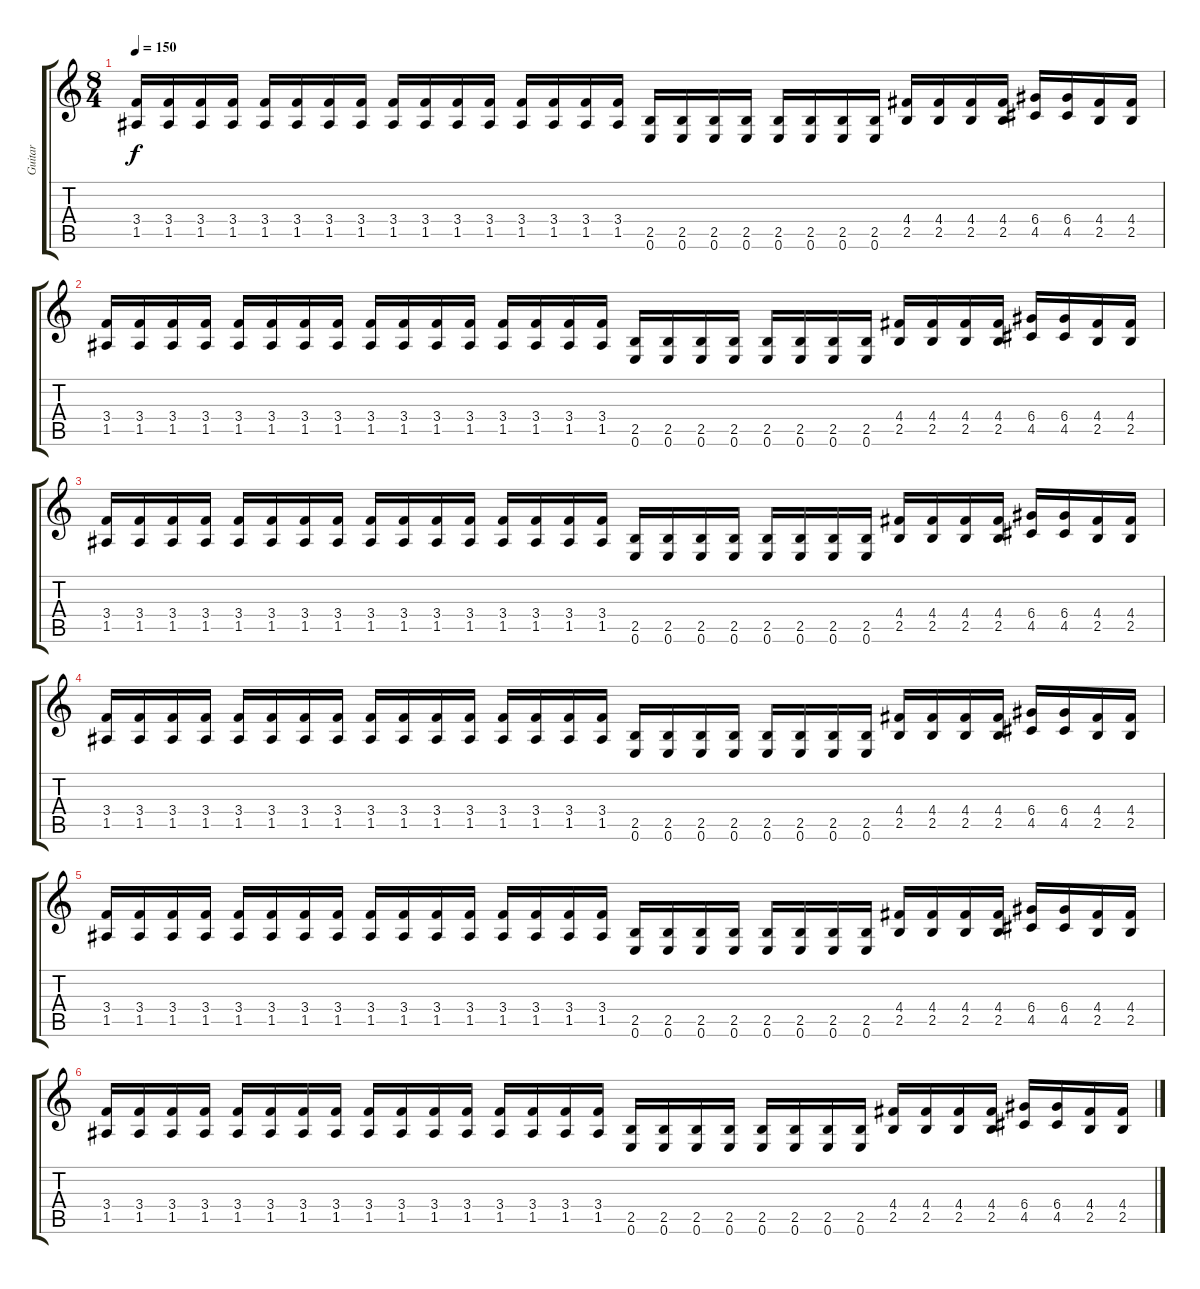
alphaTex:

\track ("Guitar" "Guitar") {instrument distortionguitar}
\staff {score tabs}
\tuning (E4 B3 G3 D3 A2 E2) {hide}
\ts (8 4)
\tempo 150
\clef g2
\ks c
(3.4 1.5).16{dy f} (3.4 1.5).16 (3.4 1.5).16 (3.4 1.5).16 (3.4 1.5).16 (3.4 1.5).16 (3.4 1.5).16 (3.4 1.5).16 (3.4 1.5).16 (3.4 1.5).16 (3.4 1.5).16 (3.4 1.5).16 (3.4 1.5).16 (3.4 1.5).16 (3.4 1.5).16 (3.4 1.5).16 (2.5 0.6).16 (2.5 0.6).16 (2.5 0.6).16 (2.5 0.6).16 (2.5 0.6).16 (2.5 0.6).16 (2.5 0.6).16 (2.5 0.6).16 (4.4 2.5).16 (4.4 2.5).16 (4.4 2.5).16 (4.4 2.5).16 (6.4 4.5).16 (6.4 4.5).16 (4.4 2.5).16 (4.4 2.5).16 |
(3.4 1.5).16 (3.4 1.5).16 (3.4 1.5).16 (3.4 1.5).16 (3.4 1.5).16 (3.4 1.5).16 (3.4 1.5).16 (3.4 1.5).16 (3.4 1.5).16 (3.4 1.5).16 (3.4 1.5).16 (3.4 1.5).16 (3.4 1.5).16 (3.4 1.5).16 (3.4 1.5).16 (3.4 1.5).16 (2.5 0.6).16 (2.5 0.6).16 (2.5 0.6).16 (2.5 0.6).16 (2.5 0.6).16 (2.5 0.6).16 (2.5 0.6).16 (2.5 0.6).16 (4.4 2.5).16 (4.4 2.5).16 (4.4 2.5).16 (4.4 2.5).16 (6.4 4.5).16 (6.4 4.5).16 (4.4 2.5).16 (4.4 2.5).16 |
(3.4 1.5).16 (3.4 1.5).16 (3.4 1.5).16 (3.4 1.5).16 (3.4 1.5).16 (3.4 1.5).16 (3.4 1.5).16 (3.4 1.5).16 (3.4 1.5).16 (3.4 1.5).16 (3.4 1.5).16 (3.4 1.5).16 (3.4 1.5).16 (3.4 1.5).16 (3.4 1.5).16 (3.4 1.5).16 (2.5 0.6).16 (2.5 0.6).16 (2.5 0.6).16 (2.5 0.6).16 (2.5 0.6).16 (2.5 0.6).16 (2.5 0.6).16 (2.5 0.6).16 (4.4 2.5).16 (4.4 2.5).16 (4.4 2.5).16 (4.4 2.5).16 (6.4 4.5).16 (6.4 4.5).16 (4.4 2.5).16 (4.4 2.5).16 |
(3.4 1.5).16 (3.4 1.5).16 (3.4 1.5).16 (3.4 1.5).16 (3.4 1.5).16 (3.4 1.5).16 (3.4 1.5).16 (3.4 1.5).16 (3.4 1.5).16 (3.4 1.5).16 (3.4 1.5).16 (3.4 1.5).16 (3.4 1.5).16 (3.4 1.5).16 (3.4 1.5).16 (3.4 1.5).16 (2.5 0.6).16 (2.5 0.6).16 (2.5 0.6).16 (2.5 0.6).16 (2.5 0.6).16 (2.5 0.6).16 (2.5 0.6).16 (2.5 0.6).16 (4.4 2.5).16 (4.4 2.5).16 (4.4 2.5).16 (4.4 2.5).16 (6.4 4.5).16 (6.4 4.5).16 (4.4 2.5).16 (4.4 2.5).16 |
(3.4 1.5).16 (3.4 1.5).16 (3.4 1.5).16 (3.4 1.5).16 (3.4 1.5).16 (3.4 1.5).16 (3.4 1.5).16 (3.4 1.5).16 (3.4 1.5).16 (3.4 1.5).16 (3.4 1.5).16 (3.4 1.5).16 (3.4 1.5).16 (3.4 1.5).16 (3.4 1.5).16 (3.4 1.5).16 (2.5 0.6).16 (2.5 0.6).16 (2.5 0.6).16 (2.5 0.6).16 (2.5 0.6).16 (2.5 0.6).16 (2.5 0.6).16 (2.5 0.6).16 (4.4 2.5).16 (4.4 2.5).16 (4.4 2.5).16 (4.4 2.5).16 (6.4 4.5).16 (6.4 4.5).16 (4.4 2.5).16 (4.4 2.5).16 |
(3.4 1.5).16 (3.4 1.5).16 (3.4 1.5).16 (3.4 1.5).16 (3.4 1.5).16 (3.4 1.5).16 (3.4 1.5).16 (3.4 1.5).16 (3.4 1.5).16 (3.4 1.5).16 (3.4 1.5).16 (3.4 1.5).16 (3.4 1.5).16 (3.4 1.5).16 (3.4 1.5).16 (3.4 1.5).16 (2.5 0.6).16 (2.5 0.6).16 (2.5 0.6).16 (2.5 0.6).16 (2.5 0.6).16 (2.5 0.6).16 (2.5 0.6).16 (2.5 0.6).16 (4.4 2.5).16 (4.4 2.5).16 (4.4 2.5).16 (4.4 2.5).16 (6.4 4.5).16 (6.4 4.5).16 (4.4 2.5).16 (4.4 2.5).16
